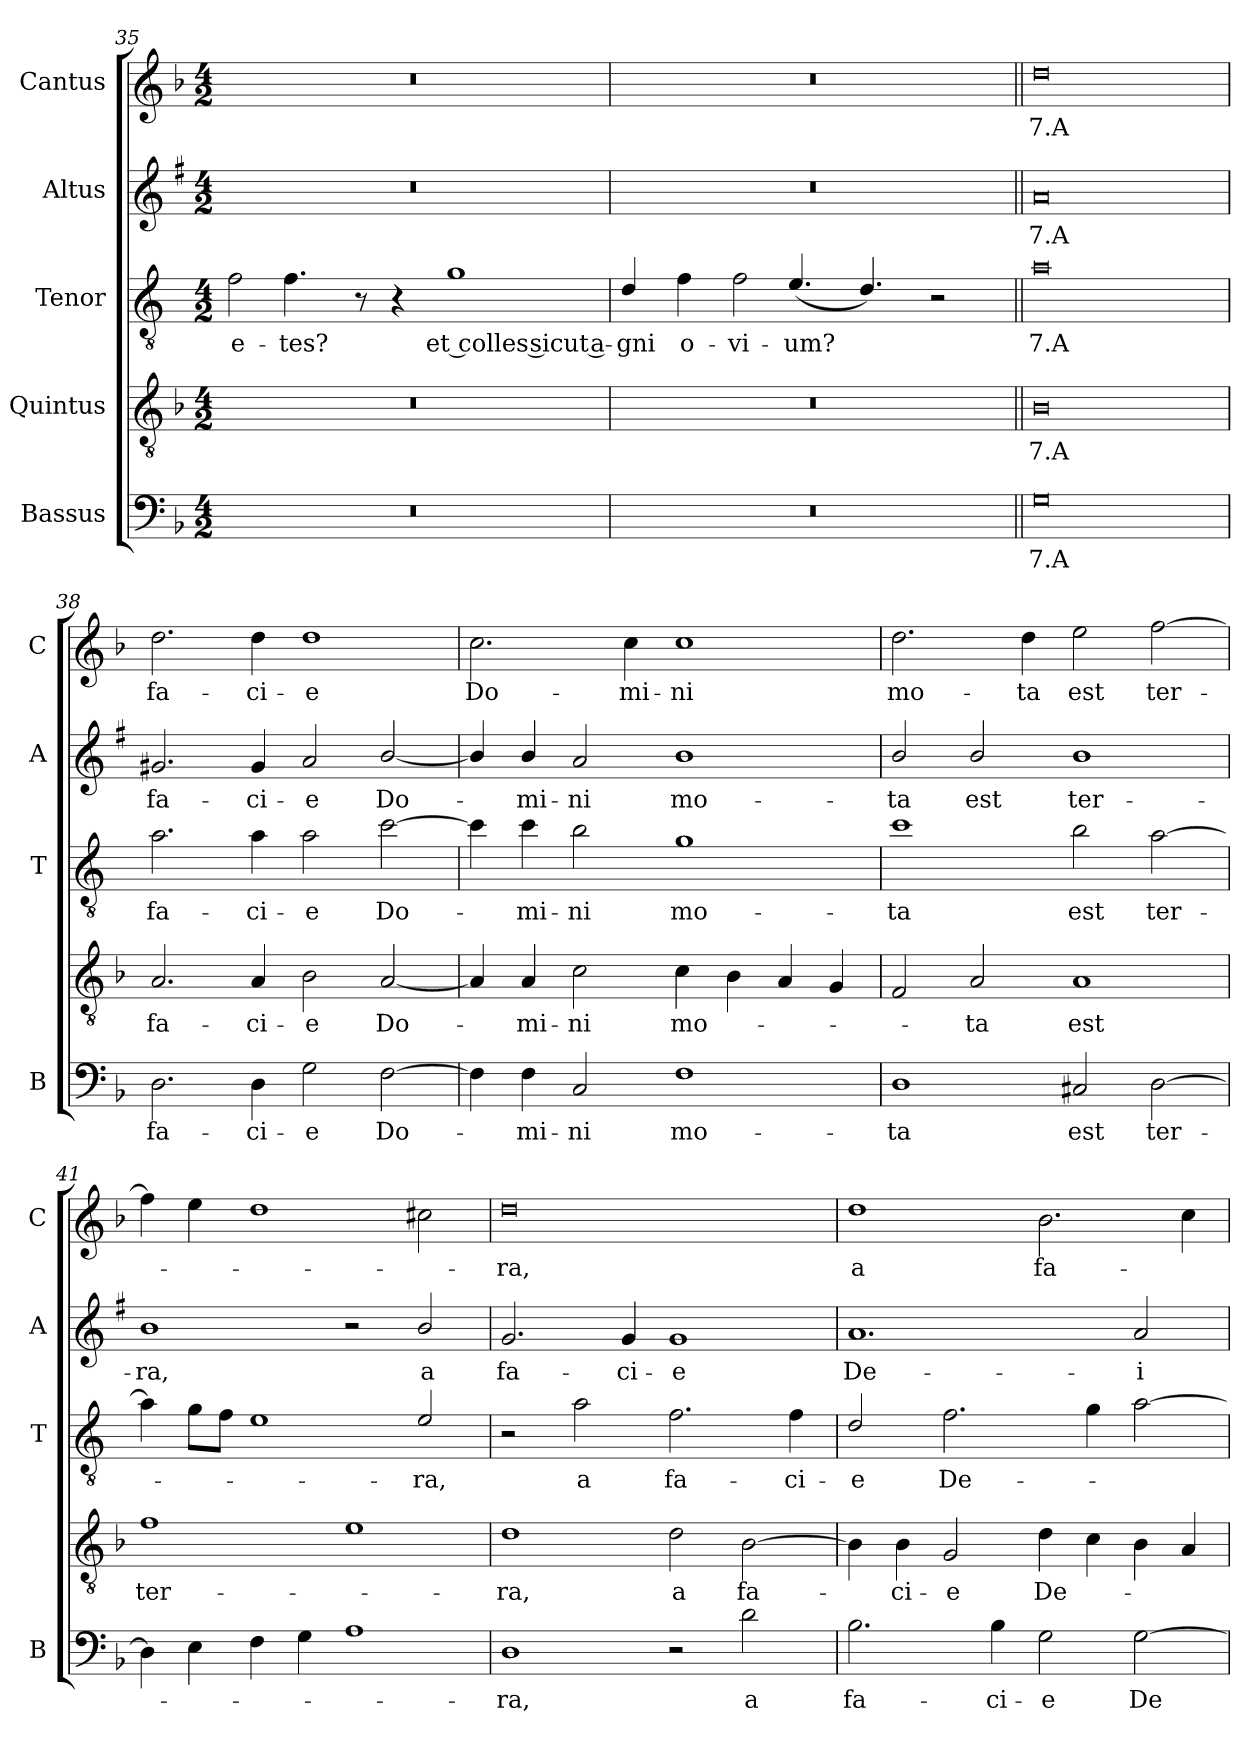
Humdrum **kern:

**kern	**text	**kern	**text	**kern	**text	**kern	**text	**kern	**text
*part5	*part5	*part4	*part4	*part3	*part3	*part2	*part2	*part1	*part1
*staff5	*staff5	*staff4	*staff4	*staff3	*staff3	*staff2	*staff2	*staff1	*staff1
*I"Bassus	*	*I"Quintus	*	*I"Tenor	*	*I"Altus	*	*I"Cantus	*
*I'B	*	*	*	*I'T	*	*I'A	*	*I'C	*
*clefF4	*	*clefGv2	*	*clefGv2	*	*clefG2	*	*clefG2	*
*	*	*	*	*ITrd4c7	*	*ITrd1c2	*	*	*
*k[b-]	*	*k[b-]	*	*k[b-]	*	*k[b-]	*	*k[b-]	*
*F:	*	*F:	*	*F:	*	*F:	*	*F:	*
*M4/2	*	*M4/2	*	*M4/2	*	*M4/2	*	*M4/2	*
=35	=35	=35	=35	=35	=35	=35	=35	=35	=35
!	!	!	!	!LO:N:head=open	!LO:LY:b	!	!	!	!
0r	.	0r	.	4B-\	-e-	0r	.	0r	.
!	!	!	!	!	!LO:LY:b	!	!	!	!
.	.	.	.	4.B-\	-tes?	.	.	.	.
.	.	.	.	8r	.	.	.	.	.
.	.	.	.	4r	.	.	.	.	.
!	!	!	!	!	!LO:LY:b	!	!	!	!
.	.	.	.	1c	et colles sicut a-	.	.	.	.
=36	=36	=36	=36	=36	=36	=36	=36	=36	=36
!	!	!	!	!	!LO:LY:b	!	!	!	!
0r	.	0r	.	4G/	-gni	0r	.	0r	.
!	!	!	!	!	!LO:LY:b	!	!	!	!
.	.	.	.	4B-\	o-	.	.	.	.
!	!	!	!	!LO:N:head=open	!LO:LY:b	!	!	!	!
.	.	.	.	4B-\	-vi-	.	.	.	.
!	!	!	!	!	!LO:LY:b	!	!	!	!
.	.	.	.	(<4.A/	-um?	.	.	.	.
.	.	.	.	4.G/)	.	.	.	.	.
.	.	.	.	2r	.	.	.	.	.
!!LO:PB:g=z
=37||	=37||	=37||	=37||	=37||	=37||	=37||	=37||	=37||	=37||
!	!LO:LY:b	!	!LO:LY:b	!	!LO:LY:b	!	!LO:LY:b	!	!LO:LY:b
0G	7.A	0B-	7.A	0d	7.A	0g	7.A	0dd	7.A
=38	=38	=38	=38	=38	=38	=38	=38	=38	=38
!	!LO:LY:b	!	!LO:LY:b	!	!LO:LY:b	!	!LO:LY:b	!	!LO:LY:b
2.D\	fa-	2.A/	fa-	2.d\	fa-	2.f#X/	fa-	2.dd\	fa-
!	!LO:LY:b	!	!LO:LY:b	!	!LO:LY:b	!	!LO:LY:b	!	!LO:LY:b
4D\	-ci-	4A/	-ci-	4d\	-ci-	4f#/	-ci-	4dd\	-ci-
!	!LO:LY:b	!	!LO:LY:b	!	!LO:LY:b	!	!LO:LY:b	!	!LO:LY:b
2G\	-e	2B-\	-e	2d\	-e	2g/	-e	1dd	-e
!	!LO:LY:b	!	!LO:LY:b	!	!LO:LY:b	!	!LO:LY:b	!	!
[2F\	Do-	[2A/	Do-	[2f\	Do-	[2a/	Do-	.	.
=39	=39	=39	=39	=39	=39	=39	=39	=39	=39
!	!	!	!	!	!	!	!	!	!LO:LY:b
4F\]	.	4A/]	.	4f\]	.	4a/]	.	2.cc\	Do-
!	!LO:LY:b	!	!LO:LY:b	!	!LO:LY:b	!	!LO:LY:b	!	!
4F\	-mi-	4A/	-mi-	4f\	-mi-	4a/	-mi-	.	.
!	!LO:LY:b	!	!LO:LY:b	!	!LO:LY:b	!	!LO:LY:b	!	!
2C/	-ni	2c\	-ni	2e\	-ni	2g/	-ni	.	.
!	!	!	!	!	!	!	!	!	!LO:LY:b
.	.	.	.	.	.	.	.	4cc\	-mi-
!	!LO:LY:b	!	!LO:LY:b	!	!LO:LY:b	!	!LO:LY:b	!	!LO:LY:b
1F	mo-	4c\	mo-	1c	mo-	1a	mo-	1cc	-ni
.	.	4B-\	.	.	.	.	.	.	.
.	.	4A/	.	.	.	.	.	.	.
.	.	4G/	.	.	.	.	.	.	.
=40	=40	=40	=40	=40	=40	=40	=40	=40	=40
!	!LO:LY:b	!	!	!	!LO:LY:b	!	!LO:LY:b	!	!LO:LY:b
1D	-ta	2F/	.	1f	-ta	2a/	-ta	2.dd\	mo-
!	!	!	!LO:LY:b	!	!	!	!LO:LY:b	!	!
.	.	2A/	-ta	.	.	2a/	est	.	.
!	!	!	!	!	!	!	!	!	!LO:LY:b
.	.	.	.	.	.	.	.	4dd\	-ta
!	!LO:LY:b	!	!LO:LY:b	!	!LO:LY:b	!	!LO:LY:b	!	!LO:LY:b
2C#X/	est	1A	est	2e\	est	1a	ter-	2ee\	est
!	!LO:LY:b	!	!	!	!LO:LY:b	!	!	!	!LO:LY:b
[2D\	ter-	.	.	[2d\	ter-	.	.	[2ff\	ter-
=41	=41	=41	=41	=41	=41	=41	=41	=41	=41
!	!	!	!LO:LY:b	!	!	!	!LO:LY:b	!	!
4D\]	.	1f	ter-	4d\]	.	1a	-ra,	4ff\]	.
4E\	.	.	.	8c\L	.	.	.	4ee\	.
.	.	.	.	8B-\J	.	.	.	.	.
4F\	.	.	.	1A	.	.	.	1dd	.
4G\	.	.	.	.	.	.	.	.	.
1A	.	1e	.	.	.	2r	.	.	.
!	!	!	!	!	!LO:LY:b	!	!LO:LY:b	!	!
.	.	.	.	2A/	-ra,	2a/	a	2cc#X\	.
!!LO:LB:g=z
=42	=42	=42	=42	=42	=42	=42	=42	=42	=42
!	!LO:LY:b	!	!LO:LY:b	!	!	!	!LO:LY:b	!	!LO:LY:b
1D	-ra,	1d	-ra,	2r	.	2.f/	fa-	0dd	-ra,
!	!	!	!	!	!LO:LY:b	!	!	!	!
.	.	.	.	2d\	a	.	.	.	.
!	!	!	!	!	!	!	!LO:LY:b	!	!
.	.	.	.	.	.	4f/	-ci-	.	.
!	!	!	!LO:LY:b	!	!LO:LY:b	!	!LO:LY:b	!	!
2r	.	2d\	a	2.B-\	fa-	1f	-e	.	.
!	!LO:LY:b	!	!LO:LY:b	!	!	!	!	!	!
2d\	a	[2B-\	fa-	.	.	.	.	.	.
!	!	!	!	!	!LO:LY:b	!	!	!	!
.	.	.	.	4B-\	-ci-	.	.	.	.
=43	=43	=43	=43	=43	=43	=43	=43	=43	=43
!	!LO:LY:b	!	!	!	!LO:LY:b	!	!LO:LY:b	!	!LO:LY:b
2.B-\	fa-	4B-\]	.	2G/	-e	1.g	De-	1dd	a
!	!	!	!LO:LY:b	!	!	!	!	!	!
.	.	4B-\	-ci-	.	.	.	.	.	.
!	!	!	!LO:LY:b	!	!LO:LY:b	!	!	!	!
.	.	2G/	-e	2.B-\	De-	.	.	.	.
!	!LO:LY:b	!	!	!	!	!	!	!	!
4B-\	-ci-	.	.	.	.	.	.	.	.
!	!LO:LY:b	!	!LO:LY:b	!	!	!	!	!	!LO:LY:b
2G\	-e	4d\	De-	.	.	.	.	2.b-\	fa-
.	.	4c\	.	4c\	.	.	.	.	.
!	!LO:LY:b	!	!	!	!	!	!LO:LY:b	!	!
[2G\	De-	4B-\	.	[2d\	.	2g/	-i	.	.
.	.	4A/	.	.	.	.	.	4cc\	.
=	=	=	=	=	=	=	=	=	=
*-	*-	*-	*-	*-	*-	*-	*-	*-	*-
